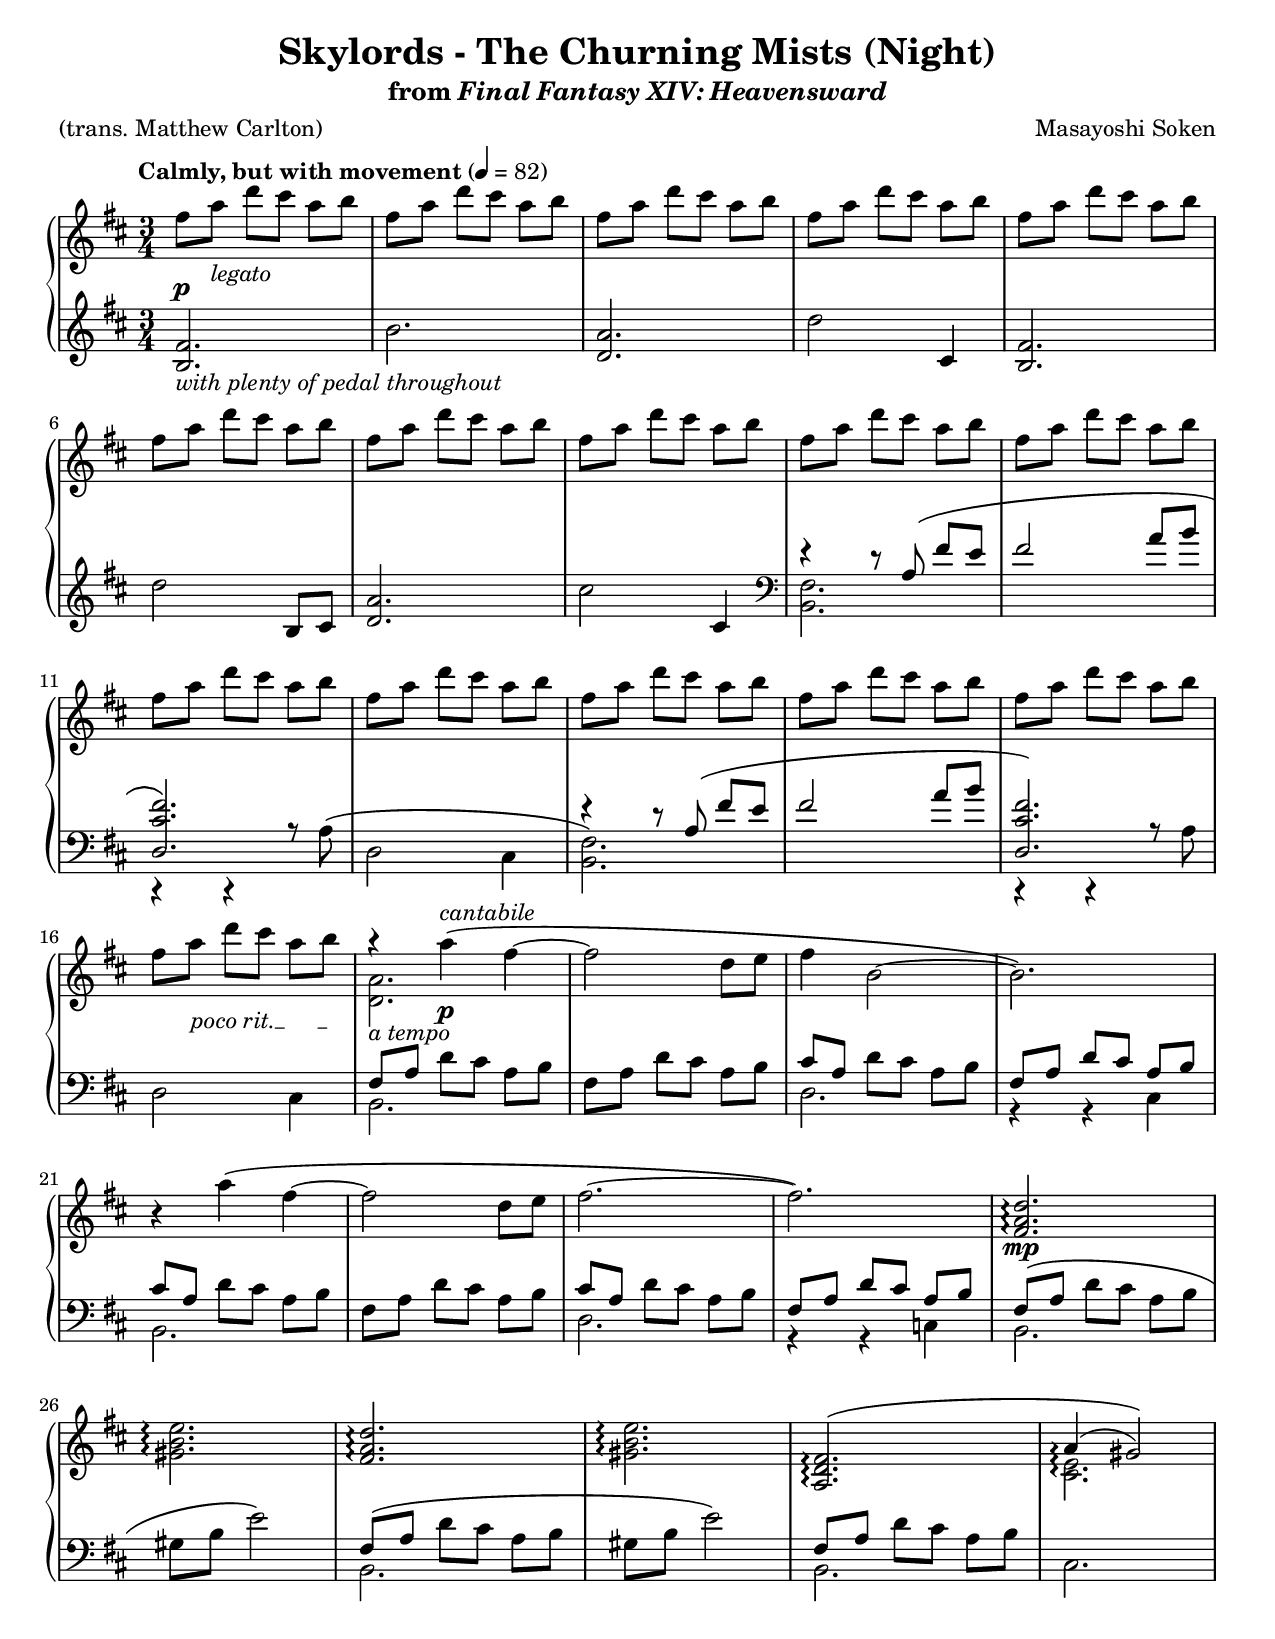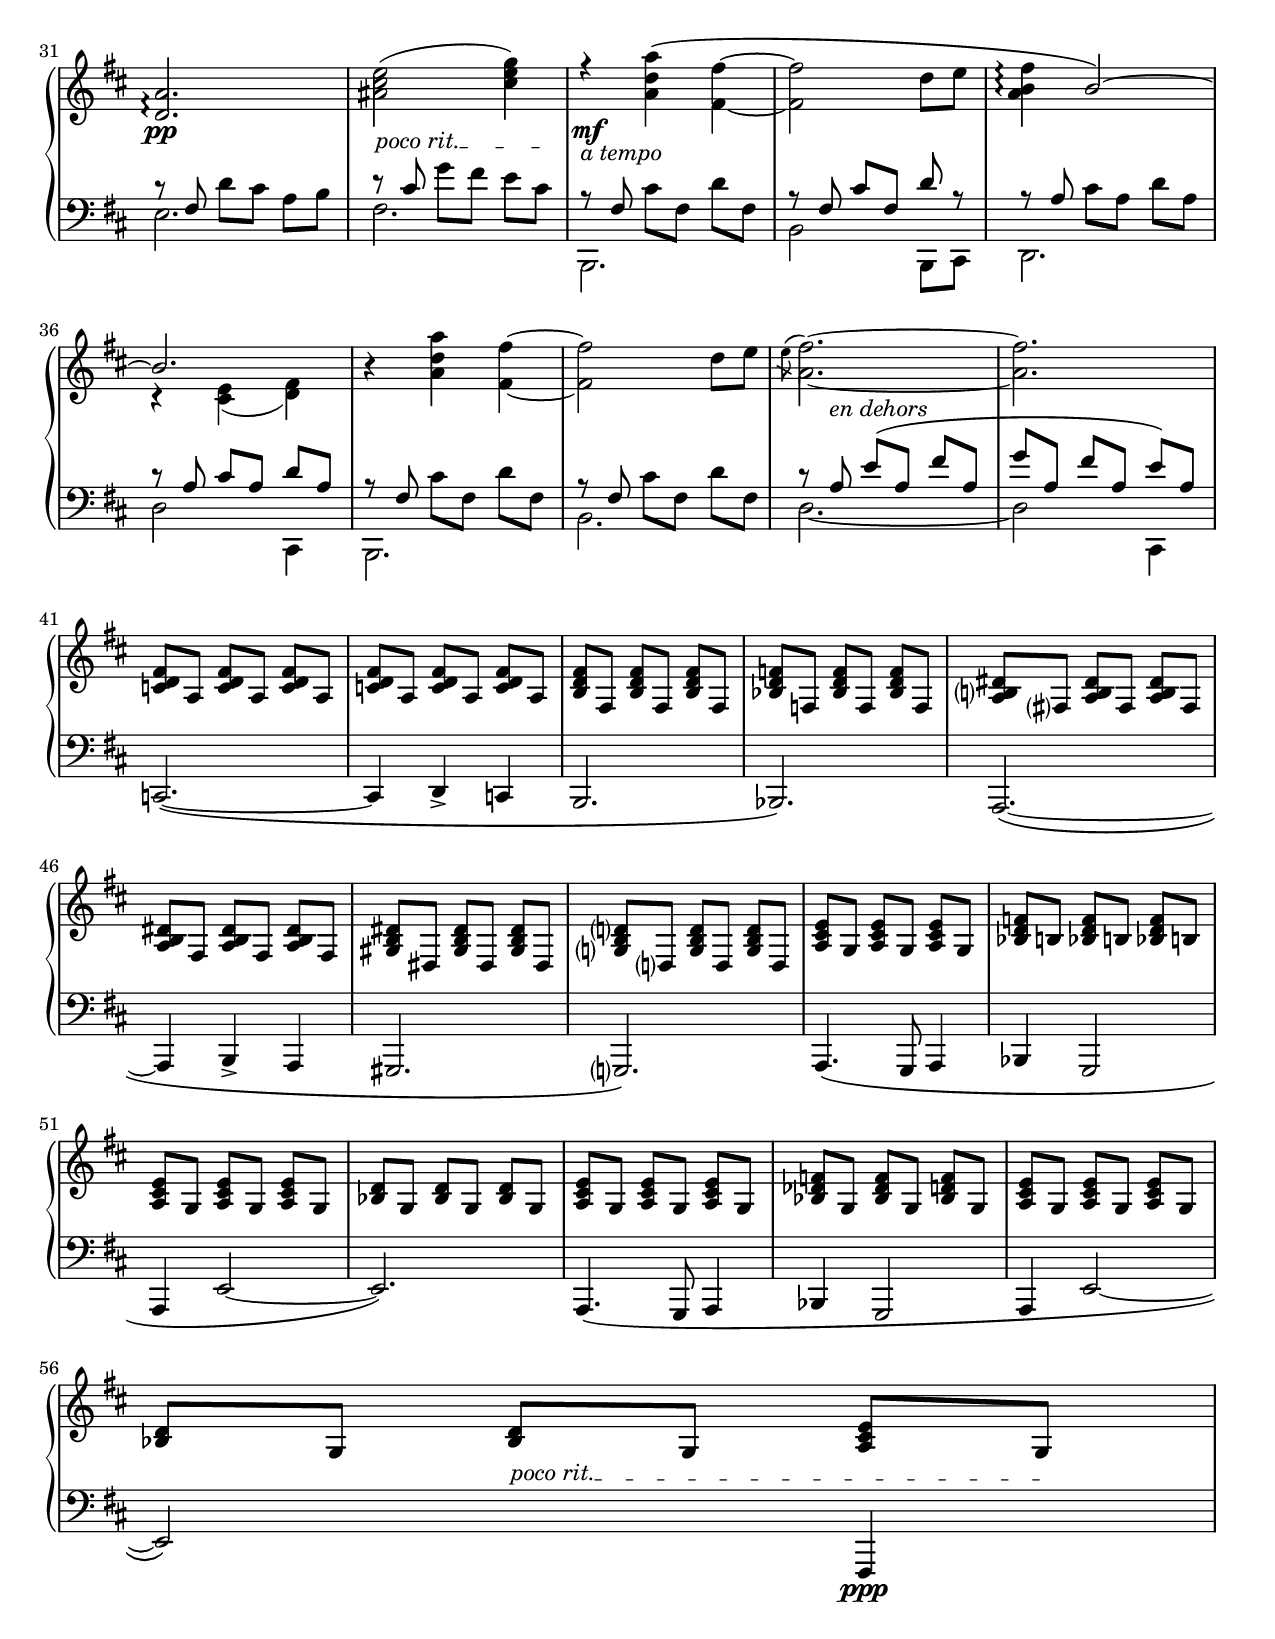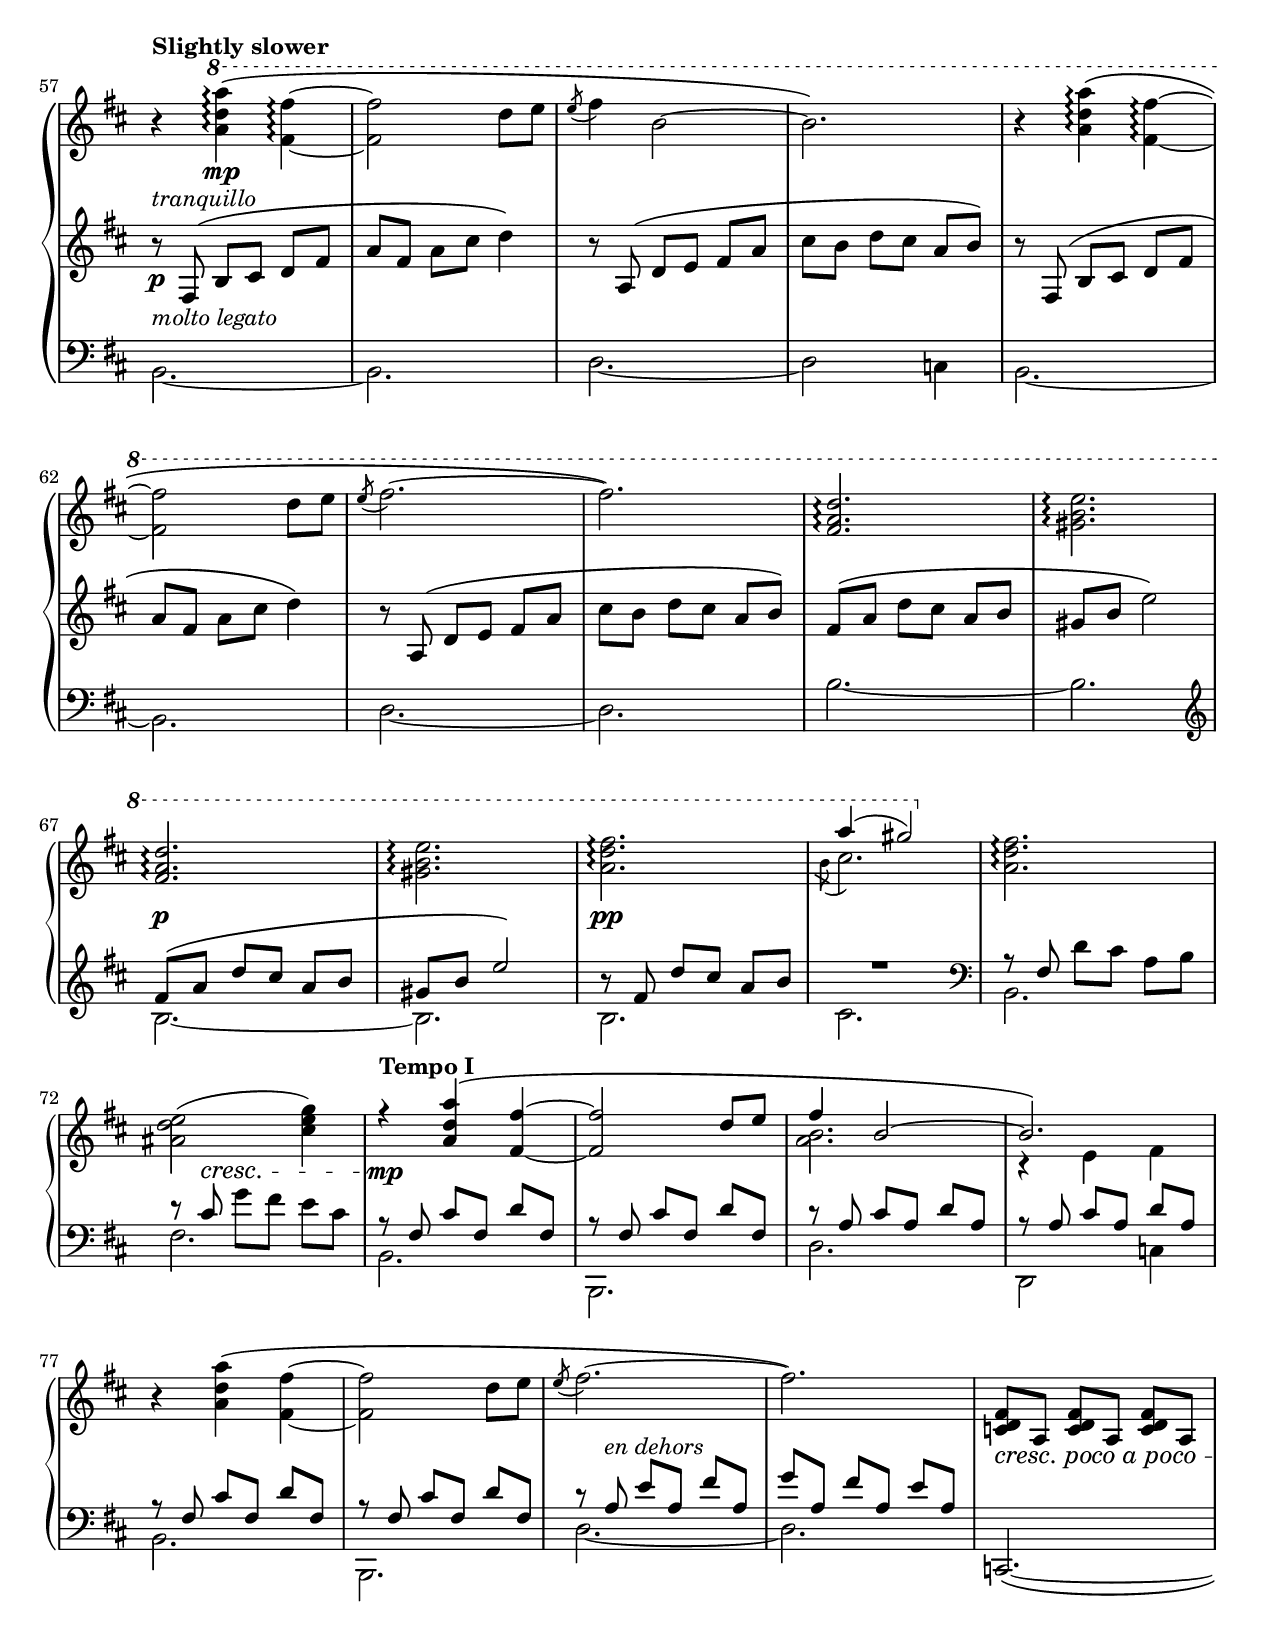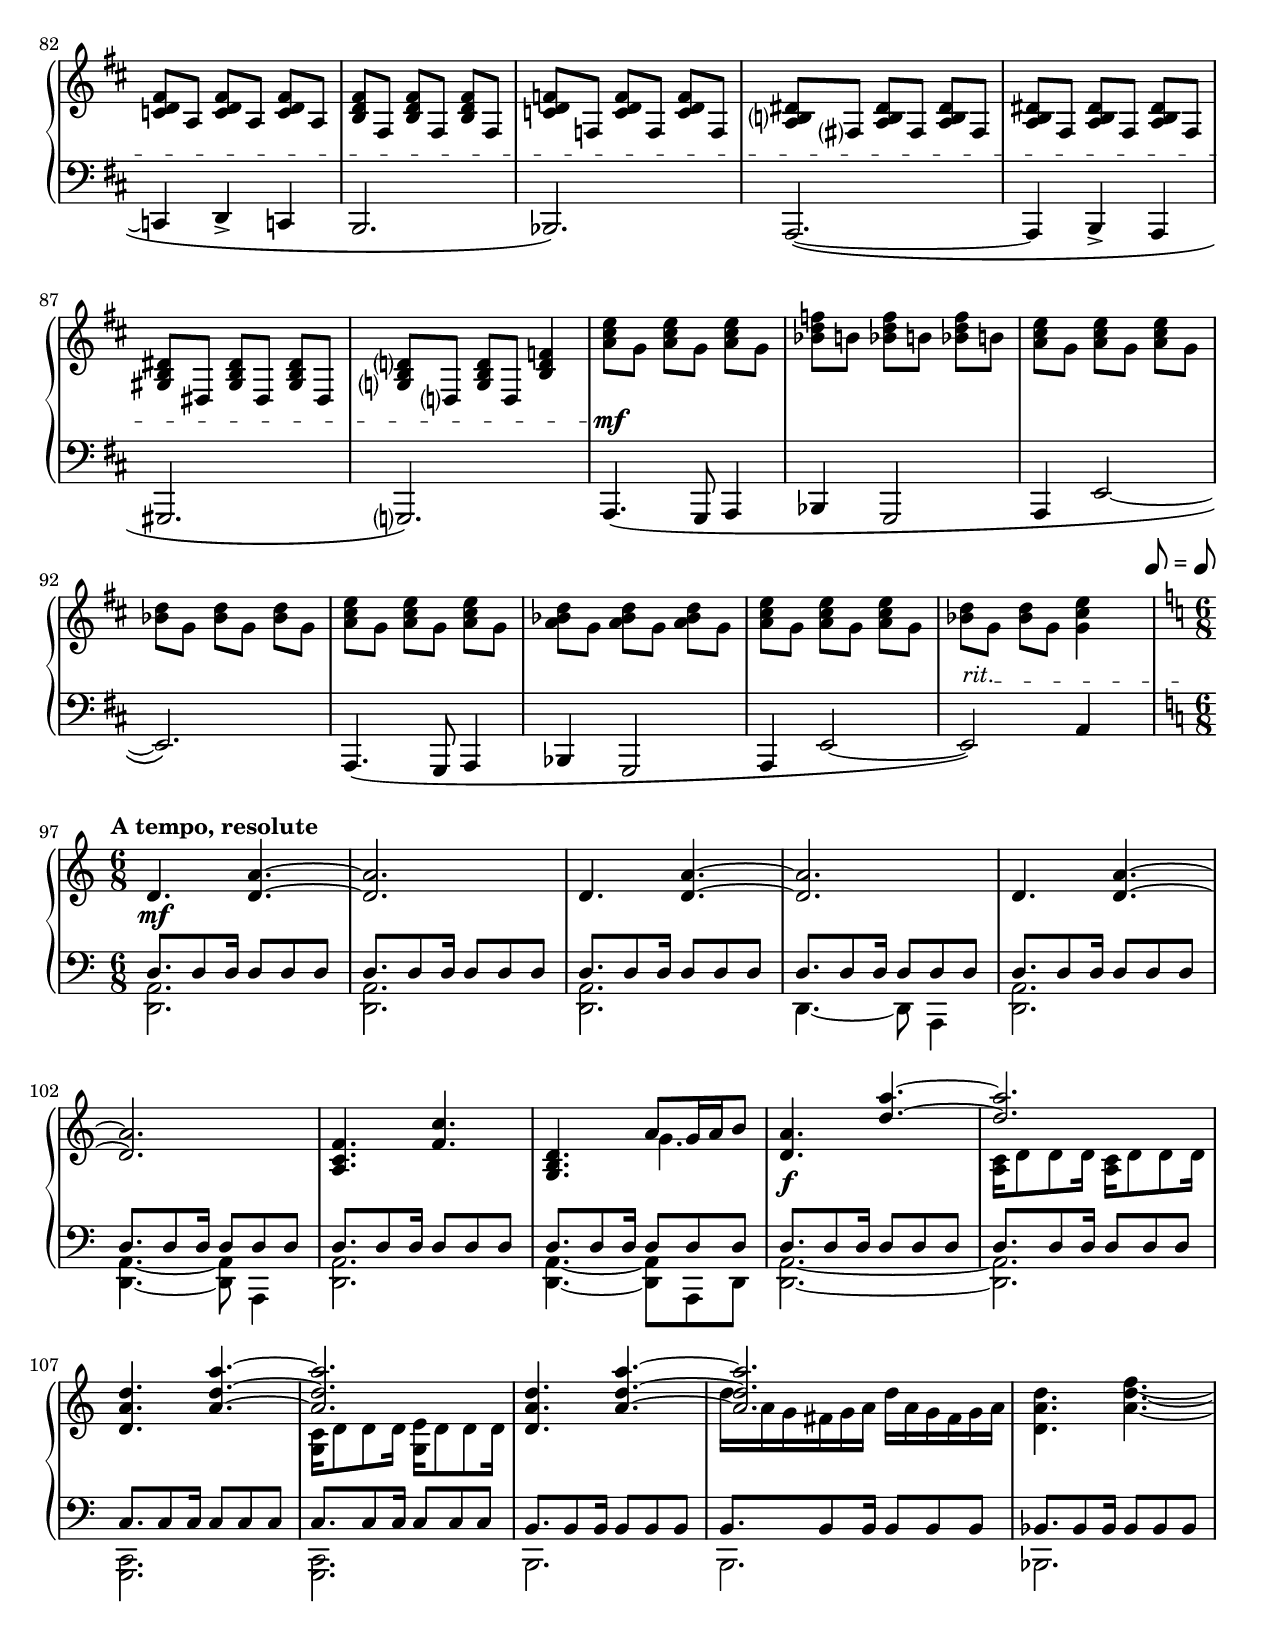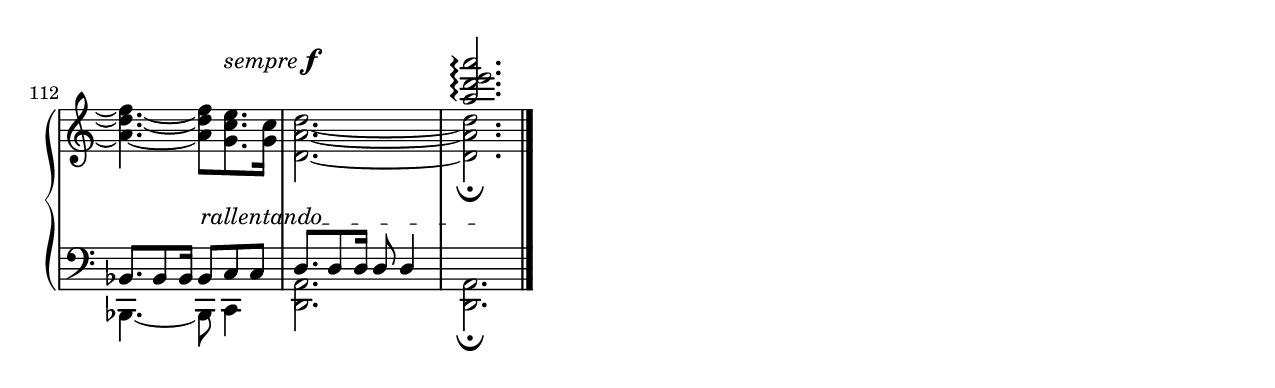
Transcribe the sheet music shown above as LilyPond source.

\version "2.24.0"
\language "english"
\pointAndClickOff

#(set-default-paper-size "letter")

\paper {
  print-page-number = ##f
  indent = 0
  ragged-last = ##t
}

\header {
  title = "Skylords - The Churning Mists (Night)"
  subtitle = \markup { from \italic { Final Fantasy XIV: Heavensward } }

  composer = "Masayoshi Soken"
  poet = "(trans. Matthew Carlton)"
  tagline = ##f
}

poco_rit = {
  \override TextSpanner.bound-details.left.text = \markup { \italic "poco rit." }
  \textSpannerDown
}

rit = {
  \override TextSpanner.bound-details.left.text = \markup { \italic "rit." }
  \textSpannerDown
}

rall = {
  \override TextSpanner.bound-details.left.text = \markup { \italic "rallentando" }
  \textSpannerDown
}

su = \stemUp
sd = \stemDown
sn = \stemNeutral

crpoco = #(make-music
           'CrescendoEvent
           'span-direction START
           'span-type 'text
           'span-text "cresc. poco a poco")

twice = #(define-music-function (music) (ly:music?) #{ \repeat unfold 2 $music #})
thrice = #(define-music-function (music) (ly:music?) #{ \repeat unfold 3 $music #})

global = {
  \key d \major
  \time 3/4
  \set Timing.beamExceptions = #'() % Beam each beat separately in 3/4 instead of the whole measure
}

measureNinetySeven = {
  \key c \major
  \time 6/8
}

%%%%%%%%%%%%%%%%%%%%%%%%%%%%%%%%%%%%%%%%%%%%%%%%%%%%%%%%%%%%%%%%%%%%%%%%
%% A = mm. 1-8

upper.A = \relative {
  fs''8 a d cs a b |
  \repeat unfold 7 { fs a d cs a b | }
}

lower.A = \relative {
  <b fs'>2. |
  b' |
  <a d,> |
  d2 cs,4 |
  <b fs'>2. |
  d'2 b,8 cs |
  <d a'>2. |
  cs'2 cs,4 |
}

%%%%%%%%%%%%%%%%%%%%%%%%%%%%%%%%%%%%%%%%%%%%%%%%%%%%%%%%%%%%%%%%%%%%%%%%
%% B = mm. 9-16 (enter tenor voice)

upper.B = \relative {
  \barNumberCheck #9
  \repeat unfold 8 { fs''8 a d cs a b | }
}

lower.B_tenor = \relative {
  r4 r8 a8\( fs' e |
  fs2 a8 b |
  <fs cs d,>2.\) |
  s2. |
  r4 r8 a,8\( fs' e |
  fs2 a8 b |
  <fs cs d,>2.\) |
  s2. |
}

lower.B_bass = \relative {
  <b, fs'>2. |
  s2. |
  c,4\rest c\rest a''8\rest a8^\( |
  d,2 cs4 |
  <b fs'>2.\) |
  s2. |
  c,4\rest c\rest a''8\rest a8 |
  d,2 cs4 |
}

lower.B = {
  \barNumberCheck #9
  \clef bass
  <<
    \new Voice = "tenor" {
      \voiceOne
      \lower.B_tenor
    }
    \new Voice = "bass" {
      \voiceTwo
      \lower.B_bass
    }
  >>
}

%%%%%%%%%%%%%%%%%%%%%%%%%%%%%%%%%%%%%%%%%%%%%%%%%%%%%%%%%%%%%%%%%%%%%%%%
%% C = mm. 17-32 (enter melody)

upper.C = \relative {
  \barNumberCheck #17
  <<
    \relative c''' {
      \stemNeutral
      r4 a4\( fs~ |
      2 d8 e |
      fs4 b,2~ |
      2.\) |
    }
    \\
    \relative c'' {
      <a d,>2. |
    }
  >>
  r4 a''\( fs~ |
  2 d8 e fs2.~ |
  2.\) |
  \barNumberCheck #25
  \repeat unfold 2 {
    <d a fs>2.\arpeggio |
    <e b gs>2.\arpeggio |
  }
  <<
    {
      <fs, d a>\(\arpeggio |
      a4(\arpeggio gs2)\)
    }
    \\
    {
      s2. |
      <e cs>2.\arpeggio
    }
  >> |
  <a d,>2.\arpeggio |
  <as cs e>2( <cs e g>4) |
}

lower.C_tenor = \relative {
  \stemNeutral
  \su fs8 a \sn d cs a b |
  fs8 a d cs a b |
  \su cs a \sn d cs a b |
  \su fs a d cs a b \sn |
  \su cs a \sn d cs a b |
  fs a d cs a b |
  \su cs a \sn d cs a b |
  \su fs a d cs a b |
  fs\( a \sn d cs a b |
  gs b e2\) |
  \su fs,8\( a \sn d cs a b |
  gs b e2\) |
  \su fs,8 a \sn d cs a b |
  s2. |
  r8 \su fs \sn d' cs a b |
  r \su cs \sn g' fs e cs |
}

lower.C_bass = \relative {
  b,2. |
  s |
  d |
  r4 r4 cs4 |
  b2. |
  s |
  d |
  r4 r4 c4 |
  b2. |
  s |
  b |
  s |
  b |
  cs |
  e |
  fs |
}

lower.C = {
  \barNumberCheck #17
  <<
    \new Voice = "tenor" {
      \voiceOne
      \lower.C_tenor
    }
    \new Voice = "bass" {
      \voiceTwo
      \lower.C_bass
    }
  >>
}

%%%%%%%%%%%%%%%%%%%%%%%%%%%%%%%%%%%%%%%%%%%%%%%%%%%%%%%%%%%%%%%%%%%%%%%%
%% D = mm. 33-40 (a tempo)

upper.D = \relative {
  \barNumberCheck #33
   <<
     \relative {
       \sn
       r4 <a' d a'>4\( fs'~ |
       2 d8 e |
       <fs b, a>4\arpeggio \su b,2~\) |
       2.
     } \\
     \relative {
       s4 s4 fs'~ |
       2 s4 |
       s2. |
       r4 <e cs>( <fs d>)
     }
   >> |
   r4 <a' d a'>4 <fs fs'>4~ |
   q2 d'8 e |
   <<
     \relative {
       \sd
       \acciaccatura e''8 fs2.~ |
       2.
     } \\
     \relative {
       a'2.~ |
       2.
     } |
   >>
}

lower.D_tenor = \relative {
  r8 \su fs \sn cs' fs, d' fs, |
  r \su fs cs' fs, d' r |
  r \su a \sn cs a d a |
  r \su a cs a d a \sn |
  r \su fs \sn cs' fs, d' fs, |
  r \su fs \sn cs' fs, d' fs, |
  r \su a e'\( a, fs' a, |
  g' a, fs' a, e'\) a, \sn |
}

lower.D_bass = \relative {
  b,,2. |
  b'2 b,8 cs |
  d2. |
  d'2 cs,4 |
  b2. |
  b' |
  d2.~ |
  2 cs,4 |
}

lower.D = {
  \barNumberCheck #33
  <<
    \new Voice = "tenor" {
      \voiceOne
      \lower.D_tenor
    }
    \new Voice = "bass" {
      \voiceTwo
      \lower.D_bass
    }
  >>
}

%%%%%%%%%%%%%%%%%%%%%%%%%%%%%%%%%%%%%%%%%%%%%%%%%%%%%%%%%%%%%%%%%%%%%%%%
%% E = mm. 41-56 (melody to bass)

upper.E = \relative {
  \barNumberCheck #41
  \twice { \thrice { <c' d fs>8 a8 } | }
  \thrice { <b d fs> fs } |
  \thrice { <bf d f> f } |
  <a b? ds>8 fs? \twice { <a b ds>8 fs } |
  \thrice { <a b ds>8 fs } |
  \thrice { <gs b ds> ds } |
  <g? b d?> d? \twice { <g b d> d } |
  \thrice { <a' cs e> g } |
  \thrice { <bf d f> b } |
  \thrice { <a cs e> g } |
  \thrice { <bf d> g } |
  \thrice { <a cs e> g } |
  \twice { <bf df f> g } <bf d f> g |
  \thrice { <a cs e> g } |
  \twice { <bf d> g } <a cs e> g |
}

lower.E = \relative {
  \barNumberCheck #41
  c,2.~\( |
  4 d-> c |
  b2. |
  bf\) |
  a~\( |
  4 b-> a |
  gs2. |
  g?\) |
  a4.\( g8 a4 |
  bf4 g2 |
  a4 e'2~ |
  2.\) |
  a,4.\( g8 a4 |
  bf4 g2 |
  a4 e'2~ |
  2\) fs,4 |
}

%%%%%%%%%%%%%%%%%%%%%%%%%%%%%%%%%%%%%%%%%%%%%%%%%%%%%%%%%%%%%%%%%%%%%%%%
%% F = mm. 57-72 (Slightly slower)

upper.F = \relative {
  \barNumberCheck #57
  r4
  \ottava #1
  <a'' d a'>\arpeggio\( <fs fs'>~\arpeggio |
  q2 d'8 e |
  \acciaccatura e8 fs4 b,2~
  2.\) |
  r4 <a d a'>\arpeggio\( <fs fs'>~\arpeggio |
  q2 d'8 e |
  \acciaccatura e8 fs2.~ |
  2.\) |
  <fs, a d>2.\arpeggio |
  <gs b e>2.\arpeggio |
  <fs a d>2.\arpeggio |
  <gs b e>2.\arpeggio |
  <a d fs>2.\arpeggio |
  <<
    { a'4( gs2) }
    \\
    { \acciaccatura b,8 cs2. }
  >> |
  \ottava #0
  <a, d fs>2.\arpeggio |
  <as d e>2( <cs e g>4) |
}

%% Note: mm. 57-66 are notated in three staves
middle.F = \relative {
  \clef treble
  \barNumberCheck #57
  r8\p_\markup \italic {molto legato} fs\( b cs d fs |
  a fs a cs d4\) |
  r8 a,\( d e fs a |
  cs b d cs a b\) |
  r fs,\( b cs d fs |
  a fs a cs d4\) |
  r8 a,\( d e fs a |
  cs b d cs a b\) |
  fs\( a d cs a b |
  gs b e2\) |
  \barNumberCheck #67
}

lower.F_tenor = \relative {
  s2.*10 |
  \barNumberCheck #67
  \clef treble
  fs'8\( a d cs a b |
  gs b e2\) |
  b8\rest fs d' cs a b |
  R2. |
  \clef bass
  r8 \su fs, \sn d' cs a b |
  r8 \su cs \sn g' fs e cs |
}

lower.F_bass = \relative {
  b,2.~ |
  2. |
  d2.~ |
  2 c4 |
  b2.~ |
  2. |
  d2.~ |
  2. |
  b'2.~ |
  2. |
  b2. ~ |
  2. |
  b2. |
  cs2. |
  b,2. |
  fs'2. |
}

lower.F = {
  \barNumberCheck #57
  <<
    \new Voice = "tenor" {
      \voiceOne
      \lower.F_tenor
    }
    \new Voice = "bass" {
      \voiceTwo
      \lower.F_bass
    }
  >>
}

%%%%%%%%%%%%%%%%%%%%%%%%%%%%%%%%%%%%%%%%%%%%%%%%%%%%%%%%%%%%%%%%%%%%%%%%
%% D′ = mm. 73-80 (Tempo I), variation of D (mm. 33-40)

upper.D′ = \relative {
  \barNumberCheck #73
  <<
    \relative {
      r4 <a' d a'>4\( fs'~ |
      2 d8 e |
      fs4 b,2~ |
      2.\)
    } \\
    \relative {
      s4 s4 \su fs'~ |
      2 \sd s4 |
      <b a>2. |
      r4 e, fs
    }
  >> |
  r4 <a' d a'>4\( <fs fs'>4~ |
  q2 d'8 e |
  \acciaccatura e8 fs2.~ |
  2.\) |
}

lower.D′_tenor = \relative {
  \twice { r8 fs cs' fs, d' fs, | }
  \twice { r8 a cs a d a } |
  \twice { r8 fs cs' fs, d' fs, | }
  r \su a e' a, fs' a, |
  g' a, fs' a, e' a, \sn |
}

lower.D′_bass = \relative {
  b,2. |
  b, |
  d' |
  d,2 c'4 |
  b2. |
  b, |
  d'~ |
  2. |
}

lower.D′ = {
  \barNumberCheck #73
  <<
    \new Voice = "tenor" {
      \voiceOne
      \lower.D′_tenor
    }
    \new Voice = "bass" {
      \voiceTwo
      \lower.D′_bass
    }
  >>
}

%%%%%%%%%%%%%%%%%%%%%%%%%%%%%%%%%%%%%%%%%%%%%%%%%%%%%%%%%%%%%%%%%%%%%%%%
%% E′ = mm. 81-96 (cresc poco a poco), variation of mm. 41-56

upper.E′ = \relative {
  \barNumberCheck #81
  \twice { \thrice { <c' d fs>8 a8 } | }
  \thrice { <b d fs> fs } |
  \thrice { <c' d f> f, } |
  <a b? ds>8 fs? \twice { <a b ds>8 fs } |
  \thrice { <a b ds>8 fs } |
  \thrice { <gs b ds> ds } |
  <g? b d?> d? <g b d> d <b' d f>4 |
  \thrice { <a' cs e>8 g } |
  \thrice { <bf d f> b } |
  \thrice { <a cs e> g } |
  \thrice { <bf d> g } |
  \thrice { <a cs e> g } |
  \thrice { <a bf d> g } |
  \thrice { <a cs e> g } |
  \twice { <bf d> g } <g cs e>4 |
}

lower.E′ = \relative {
  \barNumberCheck #81
  c,2.~\( |
  4 d-> c |
  b2. |
  bf\) |
  a~\( |
  4 b-> a |
  gs2. |
  g?\) |
  a4.\( g8 a4 |
  bf4 g2 |
  a4 e'2~ |
  2.\) |
  a,4.\( g8 a4 |
  bf4 g2 |
  a4 e'2~ |
  2\) a4 |
}

%%%%%%%%%%%%%%%%%%%%%%%%%%%%%%%%%%%%%%%%%%%%%%%%%%%%%%%%%%%%%%%%%%%%%%%%
%% G = mm. 97- (A tempo, resolute)

upper.G_soprano = \relative {
  \thrice {
    d'4. <d a'>4.~ |
    q2. |
  }
  <a c f>4. <f' c'> |
  <g, b d> a'8 g16 a b8 |
  <a d,>4.
  <d a'>4.~ |
  q2. |
  <d a d,>4. <a d a'>~ |
  2. |
  <d a d,>4. <a d a'>~ |
  2. |
  s2. |
  s2. |
  s2. |
  <a' d e a>2.\arpeggio |
}

upper.G_alto = \relative {
  s2.*7 |
  \barNumberCheck #104
  s4. g'4. |
  s2. |
  <c, a>16 d8 8 16 <c a>16 d8 8 16 |
  s2. |
  <c g>16 d8 8 16 <e g,>16 d8 8 16 |
  s2. |
  d'16 a g fs g a d a g fs g a |
  <d a d,>4. <a d f>~ |
  4.~ 8 <g c e>8. <g c>16 |
  <d a' d>2.~ |
  2.\fermata |
}

upper.G = {
  \barNumberCheck #97
  \measureNinetySeven
  <<
    \new Voice = "soprano" {
      \voiceOne
      \upper.G_soprano
    }
    \new Voice = "alto" {
      \voiceTwo
      \upper.G_alto
    }
  >>
}

lower.G_tenor = \relative {
  \repeat unfold 10 { d8. 8 16 8 8 8 | }
  \repeat unfold 2 { c8. 8 16 8 8 8 | }
  \repeat unfold 2 { b8. 8 16 8 8 8 | }
  bf8. 8 16 8 8 8 |
  bf8. 8 16 8 c8 8 |
  d8. 8 16 8 4 |
}

lower.G_bass = \relative {
  \thrice { <d, a'>2. | }
  d4.~ 8 a4 |
  <d a'>2. |
  <d a'>4.~ q8 a4 |
  <d a'>2. |
  <d a'>4.~ 8 a d |
  <d a'>2.~ |
  q2. |
  <c g>2. |
  <c g>2. |
  b2. |
  b2. |
  bf2. |
  bf4.~ 8 c4 |
  <d a'>2. |
  <d a'>2.\fermata |
}

lower.G = {
  \barNumberCheck #97
  \measureNinetySeven
  <<
    \new Voice = "tenor" {
      \voiceOne
      \lower.G_tenor
    }
    \new Voice = "bass" {
      \voiceTwo
      \lower.G_bass
    }
  >>
}

editorial.above = {
  \tempo "Calmly, but with movement" 4 = 82
  s2.*16 |
  \barNumberCheck #17
  s4 s4^\markup \italic cantabile s4 |
  s2.*39 |
  \barNumberCheck #57
  \tempo "Slightly slower" s2. |
  s2.*15 |
  \barNumberCheck #73
  \tempo "Tempo I" s2. |
  s2.*22 |
  \barNumberCheck #96
  s2 s8 s16 s32 s32^\markup { \note {8} #UP = \note {8} #UP } |
  \tempo "A tempo, resolute" s2. |
  s2.*14
  \barNumberCheck #112
  s4. s8 s8^\markup \italic { sempre \musicglyph #"f" } s8 |
}

editorial.between = {
  s8\p s8^\markup \italic legato s2 |
  s2.*14 |
  \barNumberCheck #16
  \poco_rit
  s8 s8\startTextSpan s8*3 s8\stopTextSpan |
  s8_\markup \italic { a tempo } s8 s4\p s4 |
  s2.*7 |
  \barNumberCheck #25
  s2.\mp |
  s2.*5 |
  \barNumberCheck #31
  s2.\pp |
  s8\startTextSpan s8 s4 s8 s8\stopTextSpan |
  s2._\markup \italic { a tempo }\mf |
  s2.*5 |
  \barNumberCheck #39
  s8 s8_\markup \italic { en dehors } s4 s4 |
  s2.*16 |
  \barNumberCheck #56
  s4 s8\startTextSpan s8 s8 s8\stopTextSpan |
  s4_\markup \italic {tranquillo} s4\mp s4 |
  s2.*9 |
  \barNumberCheck #67
  s2.\p |
  s2. |
  s2.\pp |
  s2.*2 |
  \barNumberCheck #72
  s8 s8\cresc s4 s4 |
  s4\mp s2 |
  s2.*5 |
  \barNumberCheck #79
  s8 s8^\markup \italic { en dehors } s4 s4 |
  s2. |
  \barNumberCheck #81
  s2.\crpoco |
  s2.*7 |
  \barNumberCheck #89
  s2.\mf |
  s2.*6 |
  \barNumberCheck #96
  \rit
  s8\startTextSpan s8 s4 s8 s16 s32 s32\stopTextSpan |
  s2.\mf |
  s2.*7 |
  \barNumberCheck #105
  s2.\f |
  s2.*6 |
  \barNumberCheck #112
  \rall
  s4. s4.\startTextSpan |
  s2. |
  s2.\stopTextSpan
}

editorial.below = {
  s2.^\markup \italic { with plenty of pedal throughout } |
  s2.*54 |
  \barNumberCheck #56
  s2 s4\ppp |
}

reference.breaks = {
  s2.*5 | \break
  \barNumberCheck #6
  s2.*5 | \break
  \barNumberCheck #11
  s2.*5 | \break
  \barNumberCheck #16
  s2.*5 | \break
  \barNumberCheck #21
  s2.*5 | \break
  \barNumberCheck #26
  s2.*5 | \pageBreak
  \barNumberCheck #31
  s2.*5 | \break
  \barNumberCheck #36
  s2.*5 | \break
  \barNumberCheck #41
  s2.*5 | \break
  \barNumberCheck #46
  s2.*5 | \break
  \barNumberCheck #51
  s2.*5 | \break
  \barNumberCheck #56
  s2. | \pageBreak
  \barNumberCheck #57
  s2.*5 | \break
  \barNumberCheck #62
  s2.*5 | \break
  \barNumberCheck #67
  s2.*5 | \break
  \barNumberCheck #72
  s2.*5 | \break
  \barNumberCheck #77
  s2.*5 | \pageBreak
  \barNumberCheck #82
  s2.*5 | \break
  \barNumberCheck #87
  s2.*5 | \break
  \barNumberCheck #92
  s2.*5 | \break
  \barNumberCheck #97
  %% Time changes to 6/8, but that's still 2. per bar.
  s2.*5 | \break
  \barNumberCheck #102
  s2.*5 | \break
  \barNumberCheck #107
  s2.*5 | \pageBreak
  \barNumberCheck #112
  s2.*3 |
  \barNumberCheck #115
}

%showLastLength = R2.*15
\new PianoStaff \with {
  \remove "Keep_alive_together_engraver"
} <<
  \new Dynamics {
    \global
    \editorial.above
  }
  \new Staff = "up" \with {
    %% Allow arpeggios to span voices
    \consists "Span_arpeggio_engraver"
    connectArpeggios = ##t
  } {
    \global
    \upper.A
    \upper.B
    \upper.C
    \upper.D
    \upper.E
    \upper.F
    \upper.D′
    \upper.E′
    \upper.G
    \bar "|."
  }
  \new Dynamics {
    \global
    \editorial.between
  }
  \new Staff = "middle" \with {
    \RemoveAllEmptyStaves
  } {
    \global
    s2.*56 |
    \middle.F
  }
  \new Staff = "down" {
    \global
    \lower.A
    \lower.B
    \lower.C
    \lower.D
    \lower.E
    \lower.F
    \lower.D′
    \lower.E′
    \lower.G
  }
  \new Dynamics {
    \global
    \editorial.below
  }
  \new Dynamics {
    \global
    \reference.breaks
  }
>>
